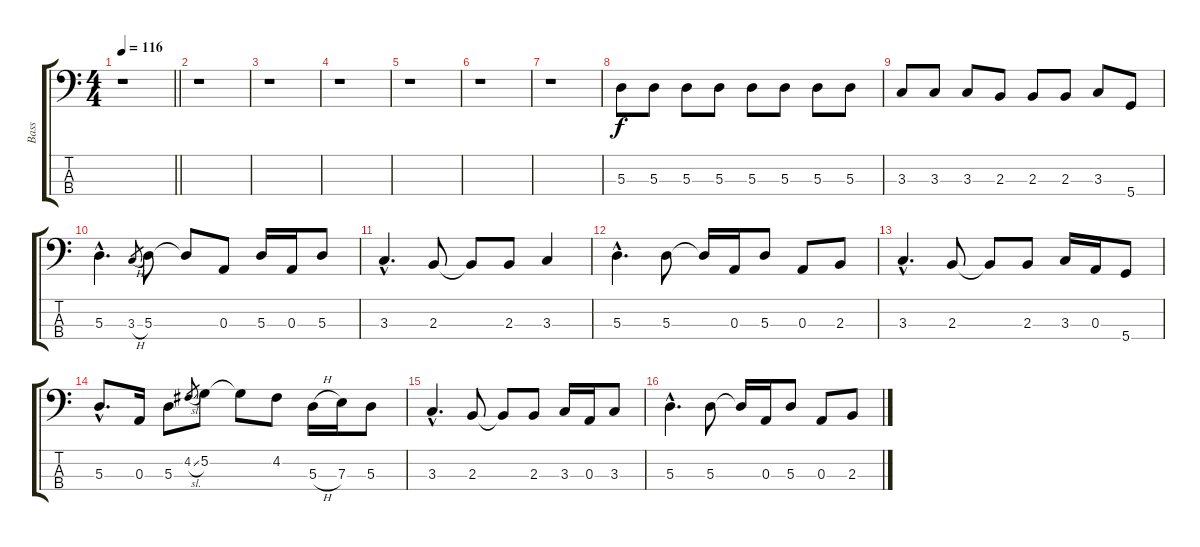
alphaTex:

\track ("Bass" "Bass") {instrument electricbassfinger}
\staff {score tabs}
\tuning (G2 D2 A1 D1) {hide}
\ts (4 4)
\tempo 116
\clef f4
\barLineRight lightlight
\ks c
r.1{dy f} |
r.1 |
r.1 |
r.1 |
r.1 |
r.1 |
r.1 |
5.3.8 5.3.8 5.3.8 5.3.8 5.3.8 5.3.8 5.3.8 5.3.8 |
3.3.8 3.3.8 3.3.8 2.3.8 2.3.8 2.3.8 3.3.8 5.4.8 |
5.3{hac}.4{d} 3.3{h}.8{gr} 5.3.8 5.3{t}.8 0.3.8 5.3.16 0.3.16 5.3.8 |
3.3{hac}.4{d} 2.3.8 2.3{t}.8 2.3.8 3.3.4 |
5.3{hac}.4{d} 5.3.8 5.3{t}.16 0.3.16 5.3.8 0.3.8 2.3.8 |
3.3{hac}.4{d} 2.3.8 2.3{t}.8 2.3.8 3.3.16 0.3.16 5.4.8 |
5.3{hac}.8{d} 0.3.16 5.3.8 4.2{sl}.8{gr} 5.2.8 5.2{t}.8 4.2.8 5.3{h}.16 7.3.16 5.3.8 |
3.3{hac}.4{d} 2.3.8 2.3{t}.8 2.3.8 3.3.16 0.3.16 3.3.8 |
5.3{hac}.4{d} 5.3.8 5.3{t}.16 0.3.16 5.3.8 0.3.8 2.3.8
